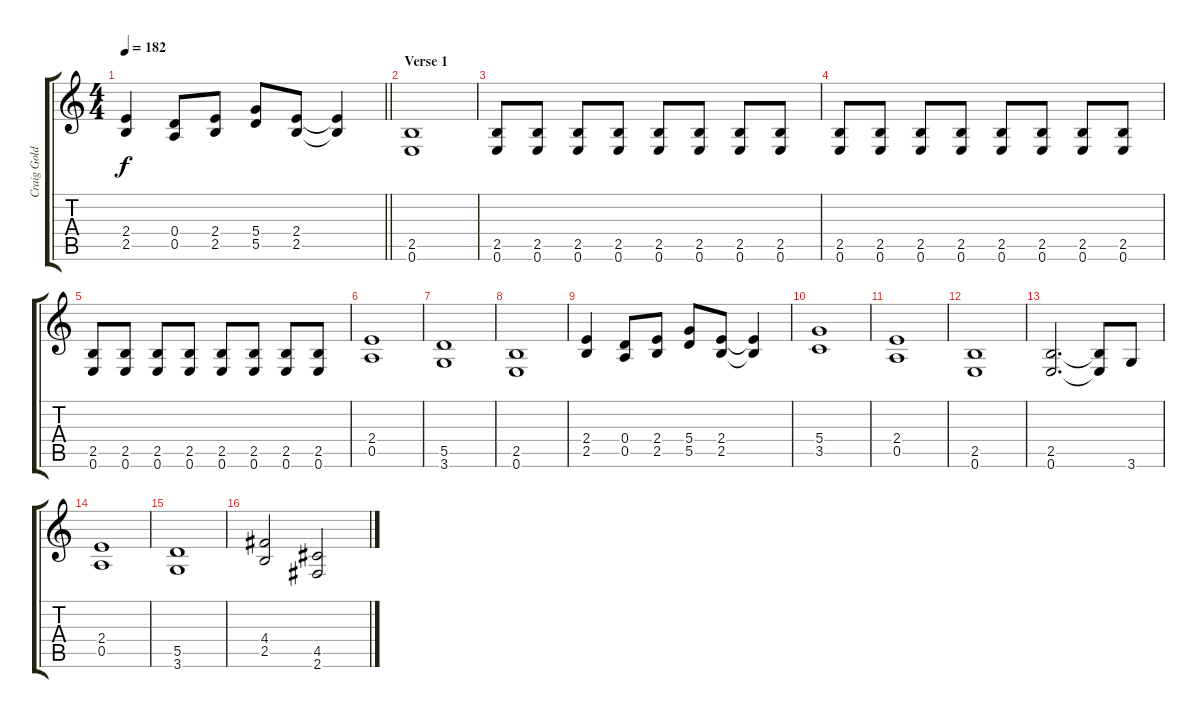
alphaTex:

\track ("Craig Goldy" "Craig Gold") {instrument overdrivenguitar}
\staff {score tabs}
\tuning (E4 B3 G3 D3 A2 E2) {hide}
\ts (4 4)
\tempo 182
\clef g2
\barLineRight lightlight
\ks c
(2.4 2.5).4{dy f} (0.4 0.5).8 (2.4 2.5).8 (5.4 5.5).8 (2.4 2.5).8 (2.4{t} 2.5{t}).4 |
\section ("" "Verse 1")
(2.5 0.6).1 |
(2.5 0.6).8 (2.5 0.6).8 (2.5 0.6).8 (2.5 0.6).8 (2.5 0.6).8 (2.5 0.6).8 (2.5 0.6).8 (2.5 0.6).8 |
(2.5 0.6).8 (2.5 0.6).8 (2.5 0.6).8 (2.5 0.6).8 (2.5 0.6).8 (2.5 0.6).8 (2.5 0.6).8 (2.5 0.6).8 |
(2.5 0.6).8 (2.5 0.6).8 (2.5 0.6).8 (2.5 0.6).8 (2.5 0.6).8 (2.5 0.6).8 (2.5 0.6).8 (2.5 0.6).8 |
(2.4 0.5).1 |
(5.5 3.6).1 |
(2.5 0.6).1 |
(2.4 2.5).4 (0.4 0.5).8 (2.4 2.5).8 (5.4 5.5).8 (2.4 2.5).8 (2.4{t} 2.5{t}).4 |
(5.4 3.5).1 |
(2.4 0.5).1 |
(2.5 0.6).1 |
(2.5 0.6).2{d} (2.5{t} 0.6{t}).8 3.6.8 |
(2.4 0.5).1 |
(5.5 3.6).1 |
(4.4 2.5).2 (4.5 2.6).2
